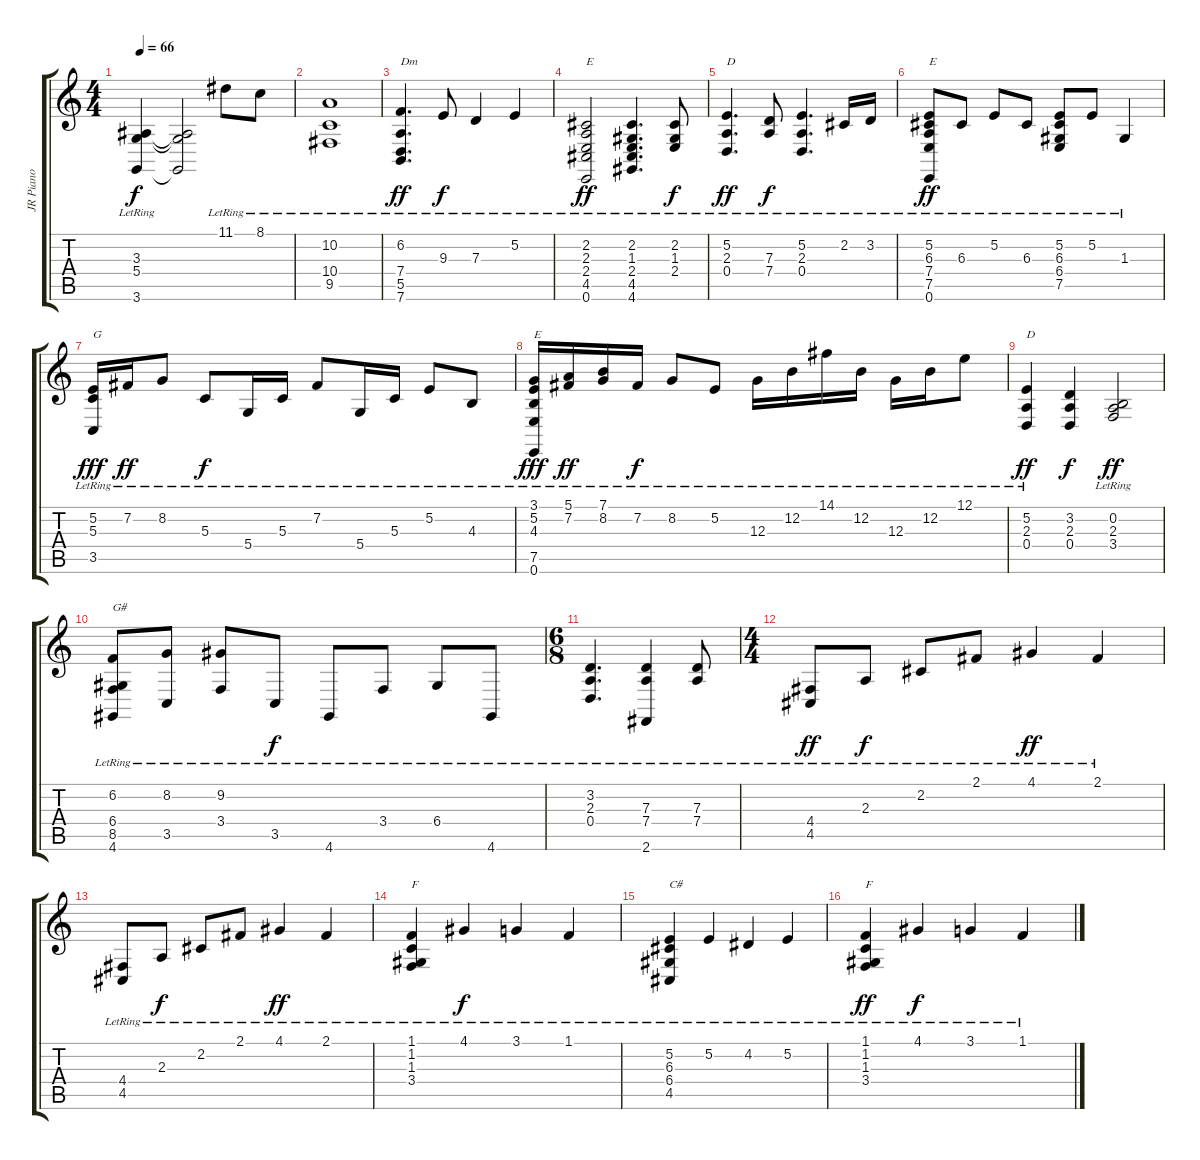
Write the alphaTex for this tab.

\track ("JR Piano" "JR Piano") {instrument acousticgrandpiano}
\staff {score tabs}
\tuning (E4 B3 G3 D3 A2 E2) {hide}
\ts (4 4)
\tempo 66
\clef g2
\ks c
(3.3{lr} 5.4{lr} 3.6{lr}).4{dy f} (3.3{t} 5.4{t} 3.6{t}).2 11.1{lr}.8 8.1{lr}.8 |
(10.2{lr} 10.4{lr} 9.5{lr}).1 |
(6.2{lr} 7.4{lr} 5.5{lr} 7.6{lr}).4{d txt "Dm" dy ff} 9.3{lr}.8{dy f} 7.3{lr}.4 5.2{lr}.4 |
(2.2{lr} 2.3{lr} 2.4{lr} 4.5{lr} 0.6{lr}).2{txt "E" dy ff} (2.2{lr} 1.3{lr} 2.4{lr} 4.5{lr} 4.6{lr}).4{d} (2.2{lr} 1.3{lr} 2.4{lr}).8{dy f} |
(5.2{lr} 2.3{lr} 0.4{lr}).4{d txt "D" dy ff} (7.3{lr} 7.4{lr}).8{dy f} (5.2{lr} 2.3{lr} 0.4{lr}).4{d} 2.2{lr}.16 3.2{lr}.16 |
(5.2{lr} 6.3{lr} 7.4{lr} 7.5 0.6).8{txt "E" dy ff} 6.3{lr}.8 5.2{lr}.8 6.3{lr}.8 (5.2{lr} 6.3{lr} 6.4{lr} 7.5).8 5.2{lr}.8 1.3{lr}.4 |
(5.2{lr} 5.3 3.5{lr}).16{txt "G" dy fff} 7.2{lr}.16{dy ff} 8.2{lr}.8 5.3{lr}.8{dy f} 5.4{lr}.16 5.3{lr}.16 7.2{lr}.8 5.4{lr}.16 5.3{lr}.16 5.2{lr}.8 4.3{lr}.8 |
(3.1{lr} 5.2{lr} 4.3{lr} 7.5{lr} 0.6{lr}).16{txt "E" dy fff} (5.1{lr} 7.2{lr}).16{dy ff} (7.1{lr} 8.2{lr}).16 7.2{lr}.16{dy f} 8.2{lr}.8 5.2{lr}.8 12.3{lr}.16 12.2{lr}.16 14.1{lr}.16 12.2{lr}.16 12.3{lr}.16 12.2{lr}.16 12.1{lr}.8 |
(5.2{lr} 2.3{lr} 0.4{lr}).4{txt "D" dy ff} (3.2 2.3 0.4).4{dy f} (0.2 2.3{lr} 3.4{lr}).2{dy ff} |
(6.2{lr} 6.4{lr} 8.5{lr} 4.6{lr}).8{txt "G#"} (8.2{lr} 3.5{lr}).8 (9.2{lr} 3.4{lr}).8 3.5{lr}.8{dy f} 4.6{lr}.8 3.4{lr}.8 6.4{lr}.8 4.6{lr}.8 |
\ts (6 8)
(3.2{lr} 2.3{lr} 0.4{lr}).4{d} (7.3{lr} 7.4{lr} 2.6{lr}).4 (7.3{lr} 7.4{lr}).8 |
\ts (4 4)
(4.4{lr} 4.5{lr}).8{dy ff} 2.3{lr}.8{dy f} 2.2{lr}.8 2.1{lr}.8 4.1{lr}.4{dy ff} 2.1{lr}.4 |
(4.4{lr} 4.5{lr}).8 2.3{lr}.8{dy f} 2.2{lr}.8 2.1{lr}.8 4.1{lr}.4{dy ff} 2.1{lr}.4 |
(1.1{lr} 1.2{lr} 1.3{lr} 3.4{lr}).4{txt "F"} 4.1{lr}.4{dy f} 3.1{lr}.4 1.1{lr}.4 |
(5.2{lr} 6.3{lr} 6.4{lr} 4.5{lr}).4{txt "C#"} 5.2{lr}.4 4.2{lr}.4 5.2{lr}.4 |
(1.1{lr} 1.2{lr} 1.3{lr} 3.4{lr}).4{txt "F" dy ff} 4.1{lr}.4{dy f} 3.1{lr}.4 1.1{lr}.4
